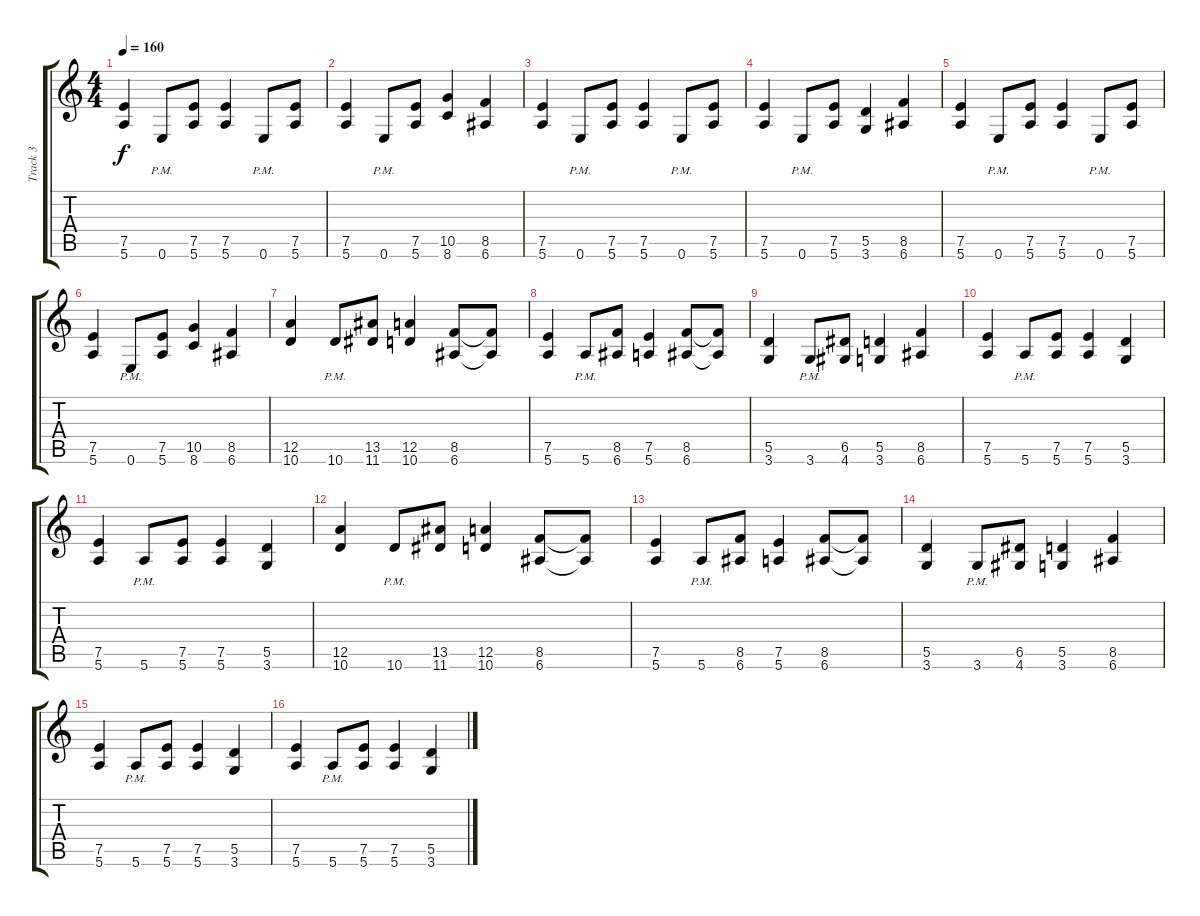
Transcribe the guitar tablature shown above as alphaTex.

\track ("Track 3" "Track 3") {instrument overdrivenguitar}
\staff {score tabs}
\tuning (E4 B3 G3 D3 A2 E2) {hide}
\ts (4 4)
\tempo 160
\clef g2
\ks c
(7.5 5.6).4{dy f} 0.6{pm}.8 (7.5 5.6).8 (7.5 5.6).4 0.6{pm}.8 (7.5 5.6).8 |
(7.5 5.6).4 0.6{pm}.8 (7.5 5.6).8 (10.5 8.6).4 (8.5 6.6).4 |
(7.5 5.6).4 0.6{pm}.8 (7.5 5.6).8 (7.5 5.6).4 0.6{pm}.8 (7.5 5.6).8 |
(7.5 5.6).4 0.6{pm}.8 (7.5 5.6).8 (5.5 3.6).4 (8.5 6.6).4 |
(7.5 5.6).4 0.6{pm}.8 (7.5 5.6).8 (7.5 5.6).4 0.6{pm}.8 (7.5 5.6).8 |
(7.5 5.6).4 0.6{pm}.8 (7.5 5.6).8 (10.5 8.6).4 (8.5 6.6).4 |
(12.5 10.6).4 10.6{pm}.8 (13.5 11.6).8 (12.5 10.6).4 (8.5 6.6).8 (8.5{t} 6.6{t}).8 |
(7.5 5.6).4 5.6{pm}.8 (8.5 6.6).8 (7.5 5.6).4 (8.5 6.6).8 (8.5{t} 6.6{t}).8 |
(5.5 3.6).4 3.6{pm}.8 (6.5 4.6).8 (5.5 3.6).4 (8.5 6.6).4 |
(7.5 5.6).4 5.6{pm}.8 (7.5 5.6).8 (7.5 5.6).4 (5.5 3.6).4 |
(7.5 5.6).4 5.6{pm}.8 (7.5 5.6).8 (7.5 5.6).4 (5.5 3.6).4 |
(12.5 10.6).4 10.6{pm}.8 (13.5 11.6).8 (12.5 10.6).4 (8.5 6.6).8 (8.5{t} 6.6{t}).8 |
(7.5 5.6).4 5.6{pm}.8 (8.5 6.6).8 (7.5 5.6).4 (8.5 6.6).8 (8.5{t} 6.6{t}).8 |
(5.5 3.6).4 3.6{pm}.8 (6.5 4.6).8 (5.5 3.6).4 (8.5 6.6).4 |
(7.5 5.6).4 5.6{pm}.8 (7.5 5.6).8 (7.5 5.6).4 (5.5 3.6).4 |
(7.5 5.6).4 5.6{pm}.8 (7.5 5.6).8 (7.5 5.6).4 (5.5 3.6).4
